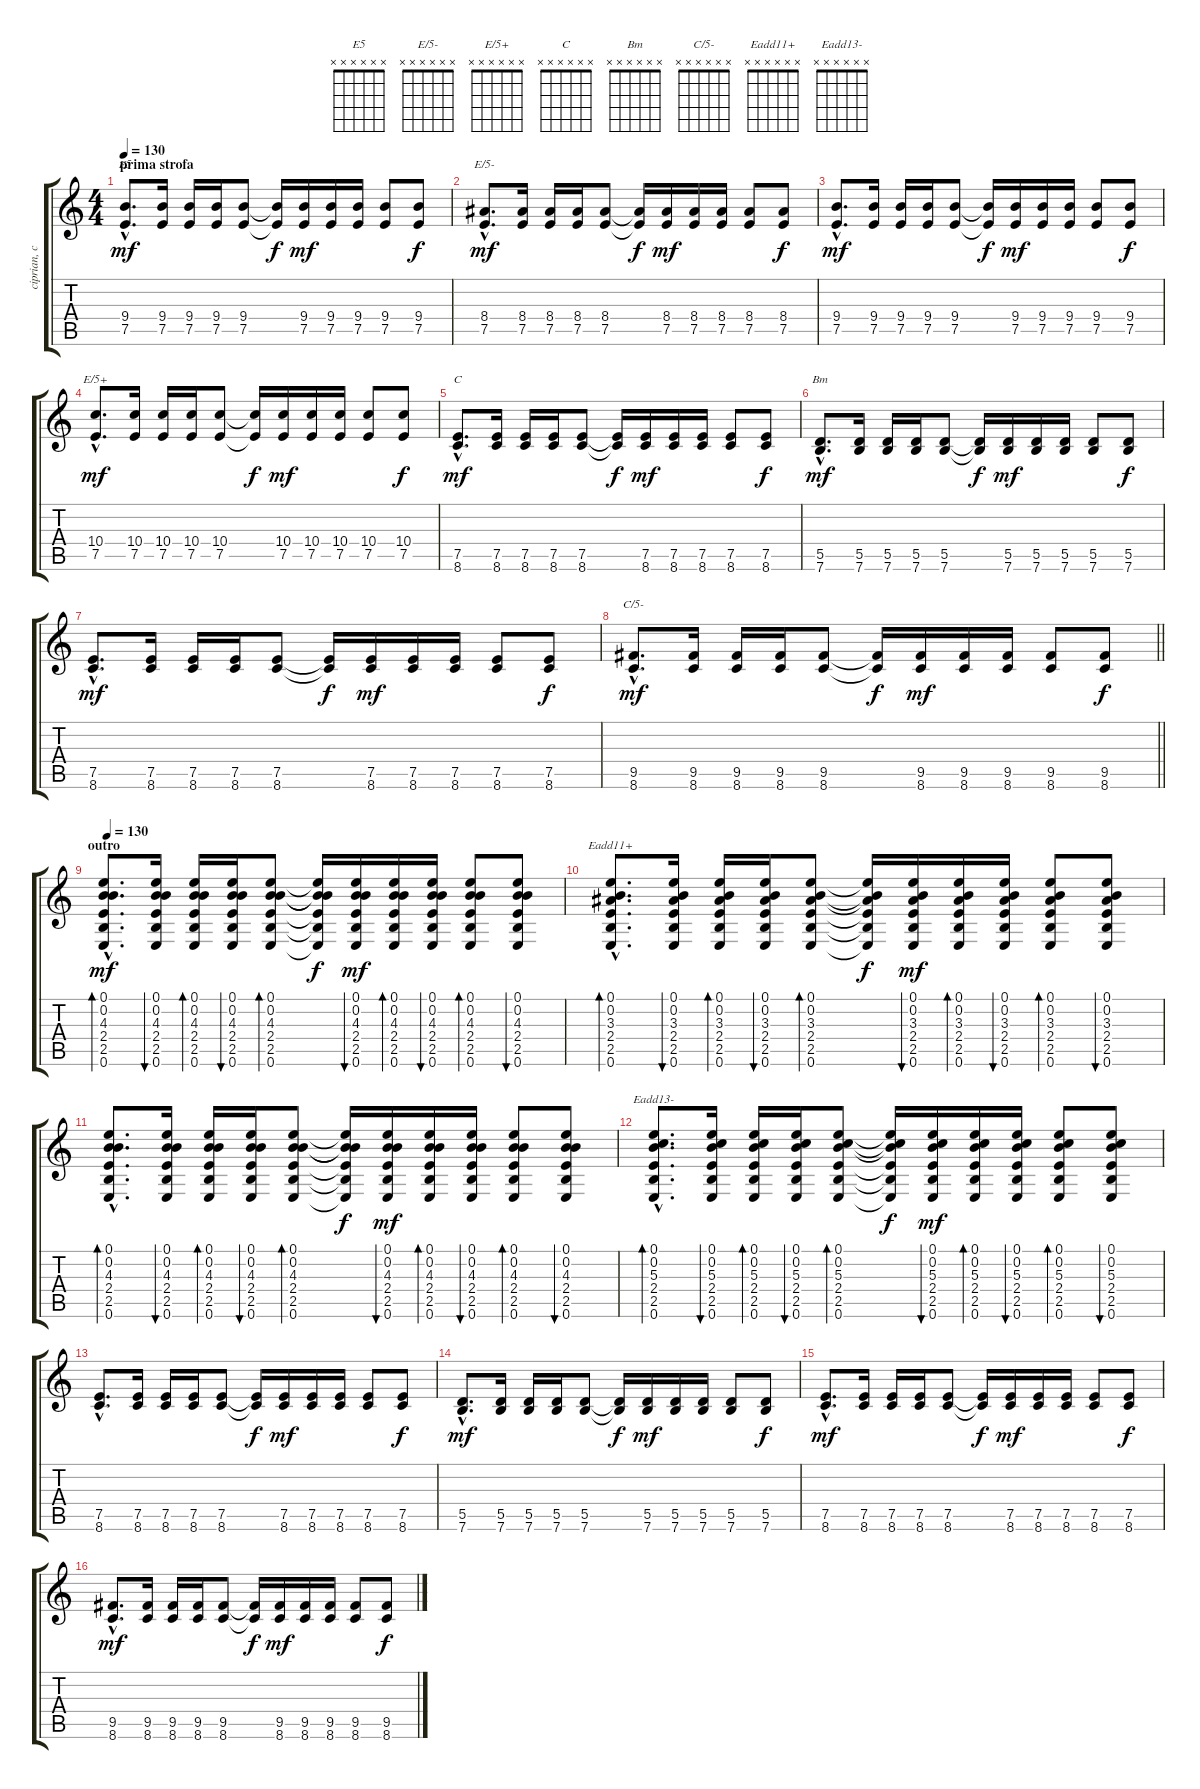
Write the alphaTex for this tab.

\track ("ciprian, chitara" "ciprian, c") {instrument acousticguitarsteel}
\staff {score tabs}
\tuning (E4 B3 G3 D3 A2 E2) {hide}
\chord ("E5" x x x x x x) {firstfret 0}
\chord ("E/5-" x x x x x x) {firstfret 0}
\chord ("E/5+" x x x x x x) {firstfret 0}
\chord ("C" x x x x x x) {firstfret 0}
\chord ("Bm" x x x x x x) {firstfret 0}
\chord ("C/5-" x x x x x x) {firstfret 0}
\chord ("Eadd11+" x x x x x x) {firstfret 0}
\chord ("Eadd13-" x x x x x x) {firstfret 0}
\ts (4 4)
\section ("" "prima strofa")
\tempo 130
\clef g2
\ks c
(9.4{hac} 7.5{hac}).8{d ch "E5" dy mf} (9.4 7.5).16 (9.4 7.5).16 (9.4 7.5).16 (9.4 7.5).8 (9.4{t} 7.5{t}).16{dy f} (9.4 7.5).16{dy mf} (9.4 7.5).16 (9.4 7.5).16 (9.4 7.5).8 (9.4 7.5).8{dy f} |
(8.4{hac} 7.5{hac}).8{d ch "E/5-" dy mf} (8.4 7.5).16 (8.4 7.5).16 (8.4 7.5).16 (8.4 7.5).8 (8.4{t} 7.5{t}).16{dy f} (8.4 7.5).16{dy mf} (8.4 7.5).16 (8.4 7.5).16 (8.4 7.5).8 (8.4 7.5).8{dy f} |
(9.4{hac} 7.5{hac}).8{d dy mf} (9.4 7.5).16 (9.4 7.5).16 (9.4 7.5).16 (9.4 7.5).8 (9.4{t} 7.5{t}).16{dy f} (9.4 7.5).16{dy mf} (9.4 7.5).16 (9.4 7.5).16 (9.4 7.5).8 (9.4 7.5).8{dy f} |
(10.4{hac} 7.5{hac}).8{d ch "E/5+" dy mf} (10.4 7.5).16 (10.4 7.5).16 (10.4 7.5).16 (10.4 7.5).8 (10.4{t} 7.5{t}).16{dy f} (10.4 7.5).16{dy mf} (10.4 7.5).16 (10.4 7.5).16 (10.4 7.5).8 (10.4 7.5).8{dy f} |
(7.5{hac} 8.6{hac}).8{d ch "C" dy mf} (7.5 8.6).16 (7.5 8.6).16 (7.5 8.6).16 (7.5 8.6).8 (7.5{t} 8.6{t}).16{dy f} (7.5 8.6).16{dy mf} (7.5 8.6).16 (7.5 8.6).16 (7.5 8.6).8 (7.5 8.6).8{dy f} |
(5.5{hac} 7.6{hac}).8{d ch "Bm" dy mf} (5.5 7.6).16 (5.5 7.6).16 (5.5 7.6).16 (5.5 7.6).8 (5.5{t} 7.6{t}).16{dy f} (5.5 7.6).16{dy mf} (5.5 7.6).16 (5.5 7.6).16 (5.5 7.6).8 (5.5 7.6).8{dy f} |
(7.5{hac} 8.6{hac}).8{d dy mf} (7.5 8.6).16 (7.5 8.6).16 (7.5 8.6).16 (7.5 8.6).8 (7.5{t} 8.6{t}).16{dy f} (7.5 8.6).16{dy mf} (7.5 8.6).16 (7.5 8.6).16 (7.5 8.6).8 (7.5 8.6).8{dy f} |
\barLineRight lightlight
(9.5{hac} 8.6{hac}).8{d ch "C/5-" dy mf} (9.5 8.6).16 (9.5 8.6).16 (9.5 8.6).16 (9.5 8.6).8 (9.5{t} 8.6{t}).16{dy f} (9.5 8.6).16{dy mf} (9.5 8.6).16 (9.5 8.6).16 (9.5 8.6).8 (9.5 8.6).8{dy f} |
\section ("" "outro")
\tempo 130
(0.1{hac} 0.2{hac} 4.3{hac} 2.4{hac} 2.5{hac} 0.6{hac}).8{d bd 30 dy mf} (0.1 0.2 4.3 2.4 2.5 0.6).16{bu 30} (0.1 0.2 4.3 2.4 2.5 0.6).16{bd 30} (0.1 0.2 4.3 2.4 2.5 0.6).16{bu 30} (0.1 0.2 4.3 2.4 2.5 0.6).8{bd 30} (0.1{t} 0.2{t} 4.3{t} 2.4{t} 2.5{t} 0.6{t}).16{dy f} (0.1 0.2 4.3 2.4 2.5 0.6).16{bu 30 dy mf} (0.1 0.2 4.3 2.4 2.5 0.6).16{bd 30} (0.1 0.2 4.3 2.4 2.5 0.6).16{bu 30} (0.1 0.2 4.3 2.4 2.5 0.6).8{bd 30} (0.1 0.2 4.3 2.4 2.5 0.6).8{bu 30} |
(0.1{hac} 0.2{hac} 3.3{hac} 2.4{hac} 2.5{hac} 0.6{hac}).8{d bd 30 ch "Eadd11+"} (0.1 0.2 3.3 2.4 2.5 0.6).16{bu 30} (0.1 0.2 3.3 2.4 2.5 0.6).16{bd 30} (0.1 0.2 3.3 2.4 2.5 0.6).16{bu 30} (0.1 0.2 3.3 2.4 2.5 0.6).8{bd 30} (0.1{t} 0.2{t} 3.3{t} 2.4{t} 2.5{t} 0.6{t}).16{dy f} (0.1 0.2 3.3 2.4 2.5 0.6).16{bu 30 dy mf} (0.1 0.2 3.3 2.4 2.5 0.6).16{bd 30} (0.1 0.2 3.3 2.4 2.5 0.6).16{bu 30} (0.1 0.2 3.3 2.4 2.5 0.6).8{bd 30} (0.1 0.2 3.3 2.4 2.5 0.6).8{bu 30} |
(0.1{hac} 0.2{hac} 4.3{hac} 2.4{hac} 2.5{hac} 0.6{hac}).8{d bd 30} (0.1 0.2 4.3 2.4 2.5 0.6).16{bu 30} (0.1 0.2 4.3 2.4 2.5 0.6).16{bd 30} (0.1 0.2 4.3 2.4 2.5 0.6).16{bu 30} (0.1 0.2 4.3 2.4 2.5 0.6).8{bd 30} (0.1{t} 0.2{t} 4.3{t} 2.4{t} 2.5{t} 0.6{t}).16{dy f} (0.1 0.2 4.3 2.4 2.5 0.6).16{bu 30 dy mf} (0.1 0.2 4.3 2.4 2.5 0.6).16{bd 30} (0.1 0.2 4.3 2.4 2.5 0.6).16{bu 30} (0.1 0.2 4.3 2.4 2.5 0.6).8{bd 30} (0.1 0.2 4.3 2.4 2.5 0.6).8{bu 30} |
(0.1{hac} 0.2{hac} 5.3{hac} 2.4{hac} 2.5{hac} 0.6{hac}).8{d bd 30 ch "Eadd13-"} (0.1 0.2 5.3 2.4 2.5 0.6).16{bu 30} (0.1 0.2 5.3 2.4 2.5 0.6).16{bd 30} (0.1 0.2 5.3 2.4 2.5 0.6).16{bu 30} (0.1 0.2 5.3 2.4 2.5 0.6).8{bd 30} (0.1{t} 0.2{t} 5.3{t} 2.4{t} 2.5{t} 0.6{t}).16{dy f} (0.1 0.2 5.3 2.4 2.5 0.6).16{bu 30 dy mf} (0.1 0.2 5.3 2.4 2.5 0.6).16{bd 30} (0.1 0.2 5.3 2.4 2.5 0.6).16{bu 30} (0.1 0.2 5.3 2.4 2.5 0.6).8{bd 30} (0.1 0.2 5.3 2.4 2.5 0.6).8{bu 30} |
(7.5{hac} 8.6{hac}).8{d} (7.5 8.6).16 (7.5 8.6).16 (7.5 8.6).16 (7.5 8.6).8 (7.5{t} 8.6{t}).16{dy f} (7.5 8.6).16{dy mf} (7.5 8.6).16 (7.5 8.6).16 (7.5 8.6).8 (7.5 8.6).8{dy f} |
(5.5{hac} 7.6{hac}).8{d dy mf} (5.5 7.6).16 (5.5 7.6).16 (5.5 7.6).16 (5.5 7.6).8 (5.5{t} 7.6{t}).16{dy f} (5.5 7.6).16{dy mf} (5.5 7.6).16 (5.5 7.6).16 (5.5 7.6).8 (5.5 7.6).8{dy f} |
(7.5{hac} 8.6{hac}).8{d dy mf} (7.5 8.6).16 (7.5 8.6).16 (7.5 8.6).16 (7.5 8.6).8 (7.5{t} 8.6{t}).16{dy f} (7.5 8.6).16{dy mf} (7.5 8.6).16 (7.5 8.6).16 (7.5 8.6).8 (7.5 8.6).8{dy f} |
(9.5{hac} 8.6{hac}).8{d dy mf} (9.5 8.6).16 (9.5 8.6).16 (9.5 8.6).16 (9.5 8.6).8 (9.5{t} 8.6{t}).16{dy f} (9.5 8.6).16{dy mf} (9.5 8.6).16 (9.5 8.6).16 (9.5 8.6).8 (9.5 8.6).8{dy f}
